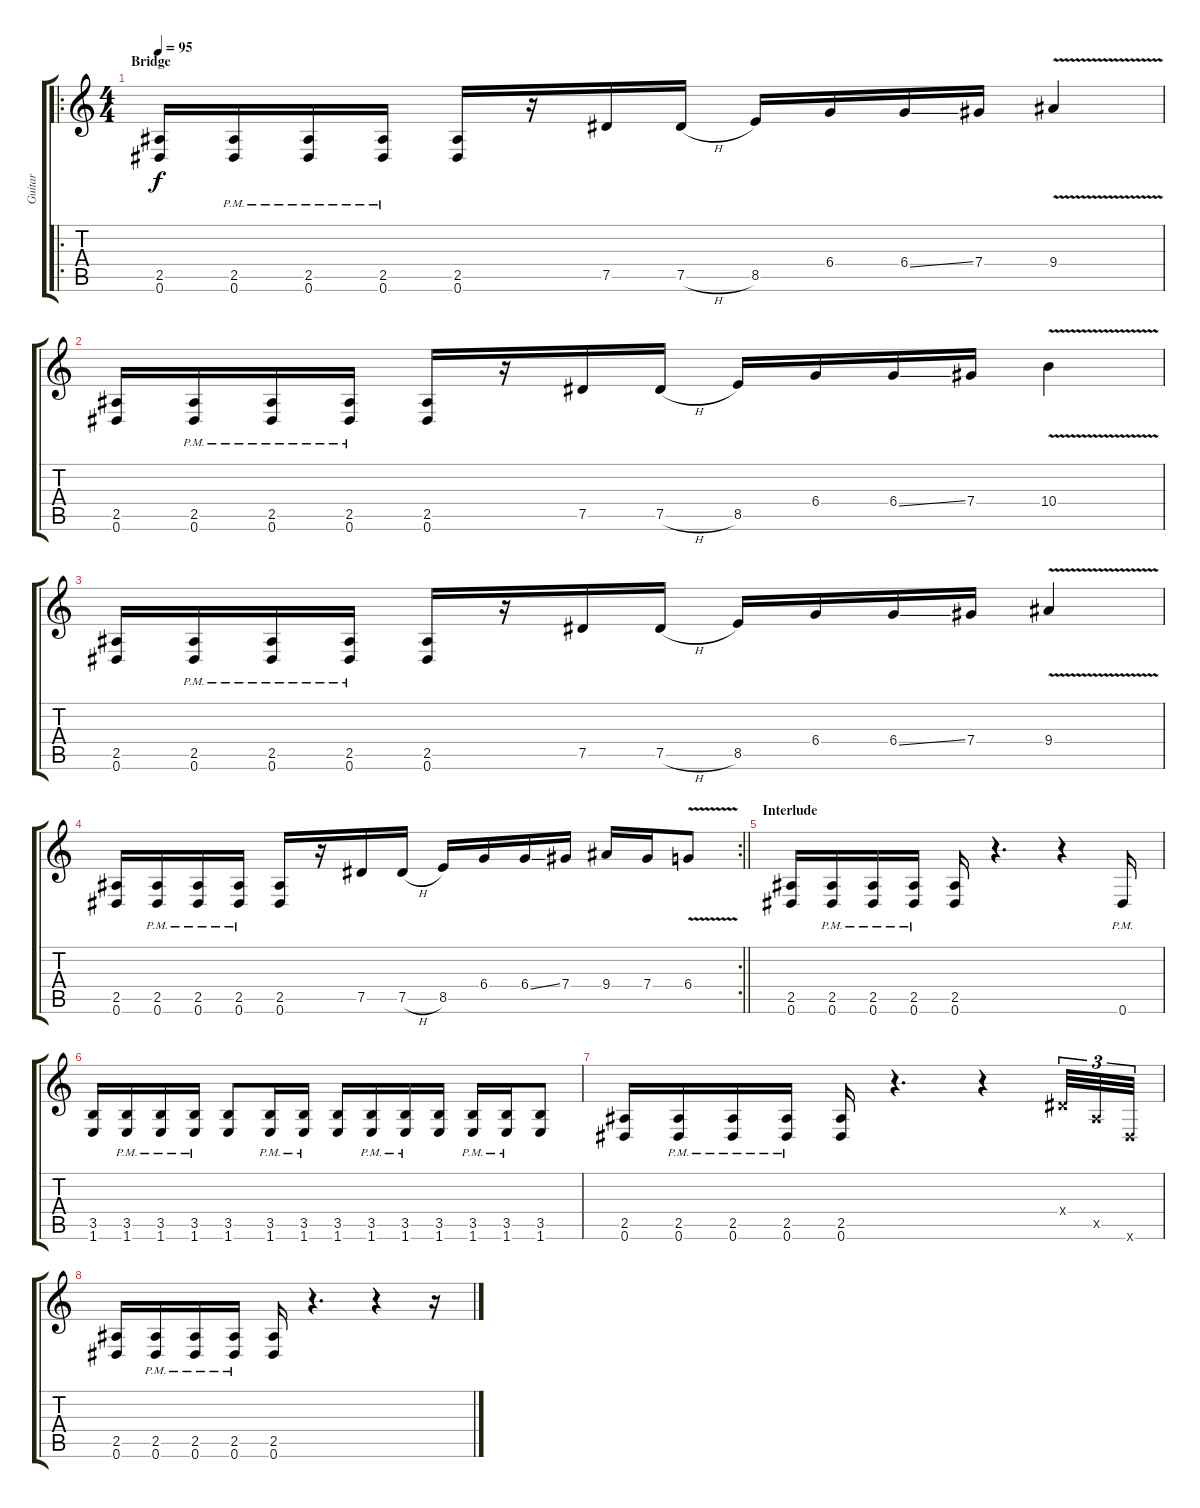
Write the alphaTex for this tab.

\track ("Guitar" "Guitar") {instrument distortionguitar}
\staff {score tabs}
\tuning (Eb4 Bb3 Gb3 Db3 Ab2 Eb2) {hide}
\ro
\ts (4 4)
\section ("" "Bridge")
\tempo 95
\clef g2
\ks c
(2.5 0.6).16{dy f} (2.5{pm} 0.6{pm}).16 (2.5{pm} 0.6{pm}).16 (2.5{pm} 0.6{pm}).16 (2.5 0.6).16 r.16 7.5.16 7.5{h}.16 8.5.16 6.4.16 6.4{ss}.16 7.4.16 9.4{v}.4 |
(2.5 0.6).16 (2.5{pm} 0.6{pm}).16 (2.5{pm} 0.6{pm}).16 (2.5{pm} 0.6{pm}).16 (2.5 0.6).16 r.16 7.5.16 7.5{h}.16 8.5.16 6.4.16 6.4{ss}.16 7.4.16 10.4{v}.4 |
(2.5 0.6).16 (2.5{pm} 0.6{pm}).16 (2.5{pm} 0.6{pm}).16 (2.5{pm} 0.6{pm}).16 (2.5 0.6).16 r.16 7.5.16 7.5{h}.16 8.5.16 6.4.16 6.4{ss}.16 7.4.16 9.4{v}.4 |
\rc 2
\barLineRight lightlight
(2.5 0.6).16 (2.5{pm} 0.6{pm}).16 (2.5{pm} 0.6{pm}).16 (2.5{pm} 0.6{pm}).16 (2.5 0.6).16 r.16 7.5.16 7.5{h}.16 8.5.16 6.4.16 6.4{ss}.16 7.4.16 9.4.16 7.4.16 6.4{v}.8 |
\section ("" "Interlude")
(2.5 0.6).16 (2.5{pm} 0.6{pm}).16 (2.5{pm} 0.6{pm}).16 (2.5{pm} 0.6{pm}).16 (2.5 0.6).16 r.4{d} r.4 0.6{pm}.16 |
(3.5 1.6).16 (3.5{pm} 1.6{pm}).16 (3.5{pm} 1.6{pm}).16 (3.5{pm} 1.6{pm}).16 (3.5 1.6).8 (3.5{pm} 1.6{pm}).16 (3.5{pm} 1.6{pm}).16 (3.5 1.6).16 (3.5{pm} 1.6{pm}).16 (3.5{pm} 1.6{pm}).16 (3.5 1.6).16 (3.5{pm} 1.6{pm}).16 (3.5{pm} 1.6{pm}).16 (3.5 1.6).8 |
(2.5 0.6).16 (2.5{pm} 0.6{pm}).16 (2.5{pm} 0.6{pm}).16 (2.5{pm} 0.6{pm}).16 (2.5 0.6).16 r.4{d} r.4 2.4{x}.32{tu (3 2)} 2.5{x}.32{tu (3 2)} 0.6{x}.32{tu (3 2)} |
(2.5 0.6).16 (2.5{pm} 0.6{pm}).16 (2.5{pm} 0.6{pm}).16 (2.5{pm} 0.6{pm}).16 (2.5 0.6).16 r.4{d} r.4 r.16
